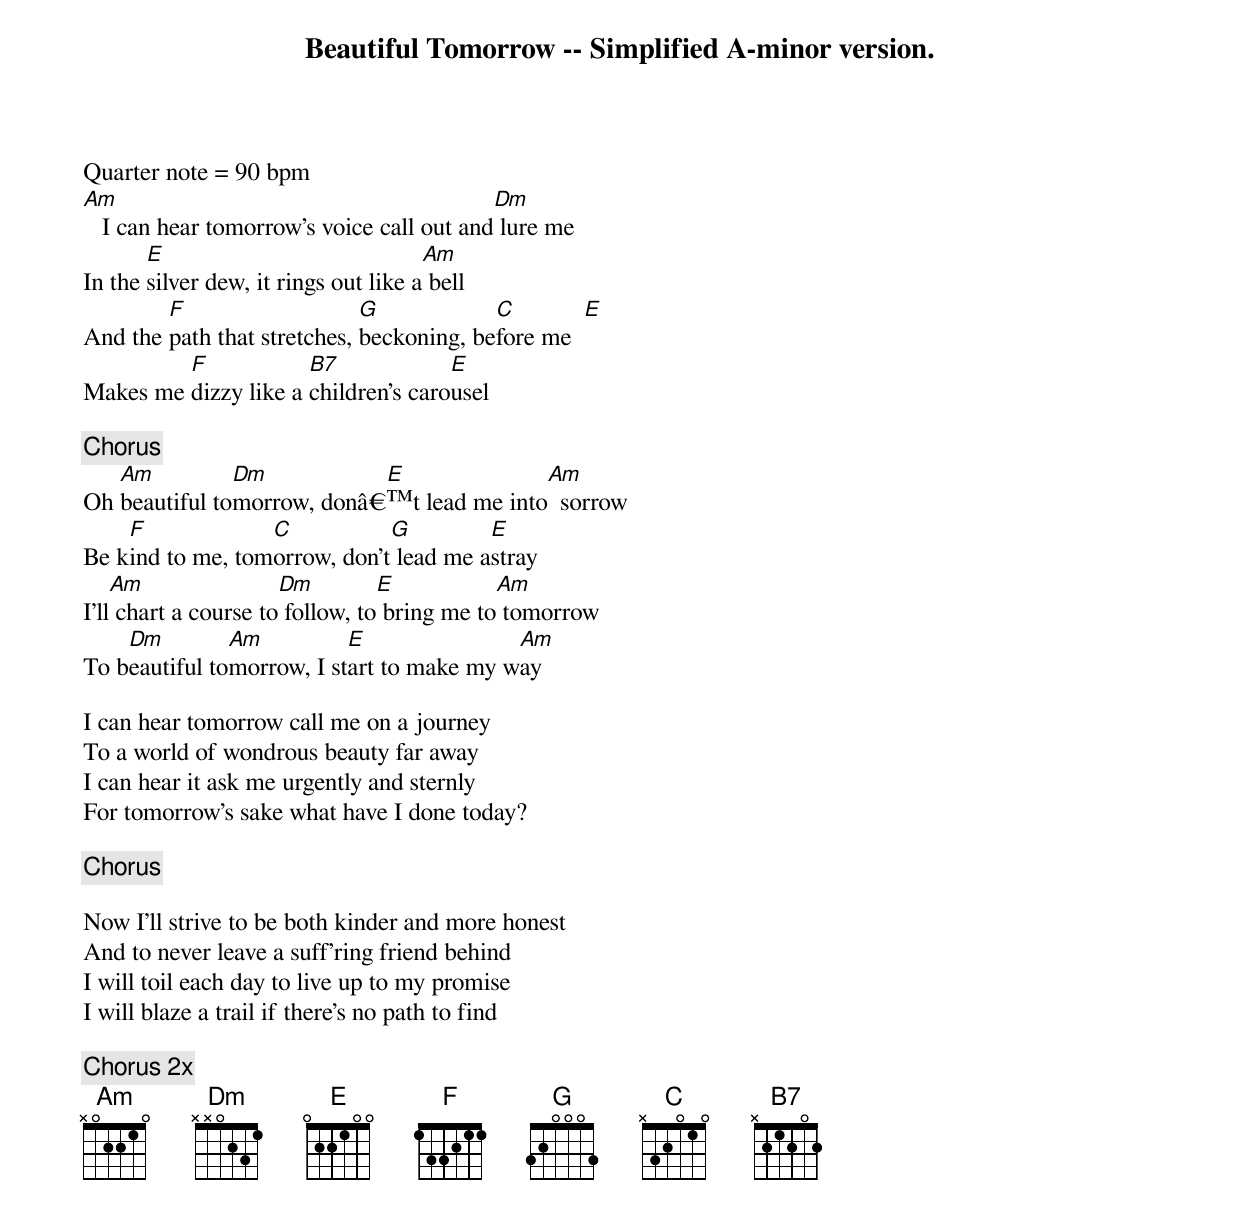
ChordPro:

{title: Beautiful Tomorrow -- Simplified A-minor version.}

Quarter note = 90 bpm
[Am]   I can hear tomorrow’s voice call out and[Dm] lure me
In the [E]silver dew, it rings out like a[Am] bell
And the [F]path that stretches, [G]beckoning, be[C]fore me  [E]
Makes me [F]dizzy like a [B7]children’s caro[E]usel

{comment: Chorus}
Oh [Am]beautiful to[Dm]morrow, donâ€[E]™t lead me into[Am]  sorrow
Be k[F]ind to me, tom[C]orrow, don’t[G] lead me a[E]stray
I’ll[Am] chart a course to[Dm] follow, to[E] bring me to[Am] tomorrow
To b[Dm]eautiful to[Am]morrow, I st[E]art to make my w[Am]ay

I can hear tomorrow call me on a journey
To a world of wondrous beauty far away
I can hear it ask me urgently and sternly
For tomorrow’s sake what have I done today?

{comment: Chorus}

Now I’ll strive to be both kinder and more honest
And to never leave a suff’ring friend behind
I will toil each day to live up to my promise
I will blaze a trail if there’s no path to find

{comment: Chorus 2x}
